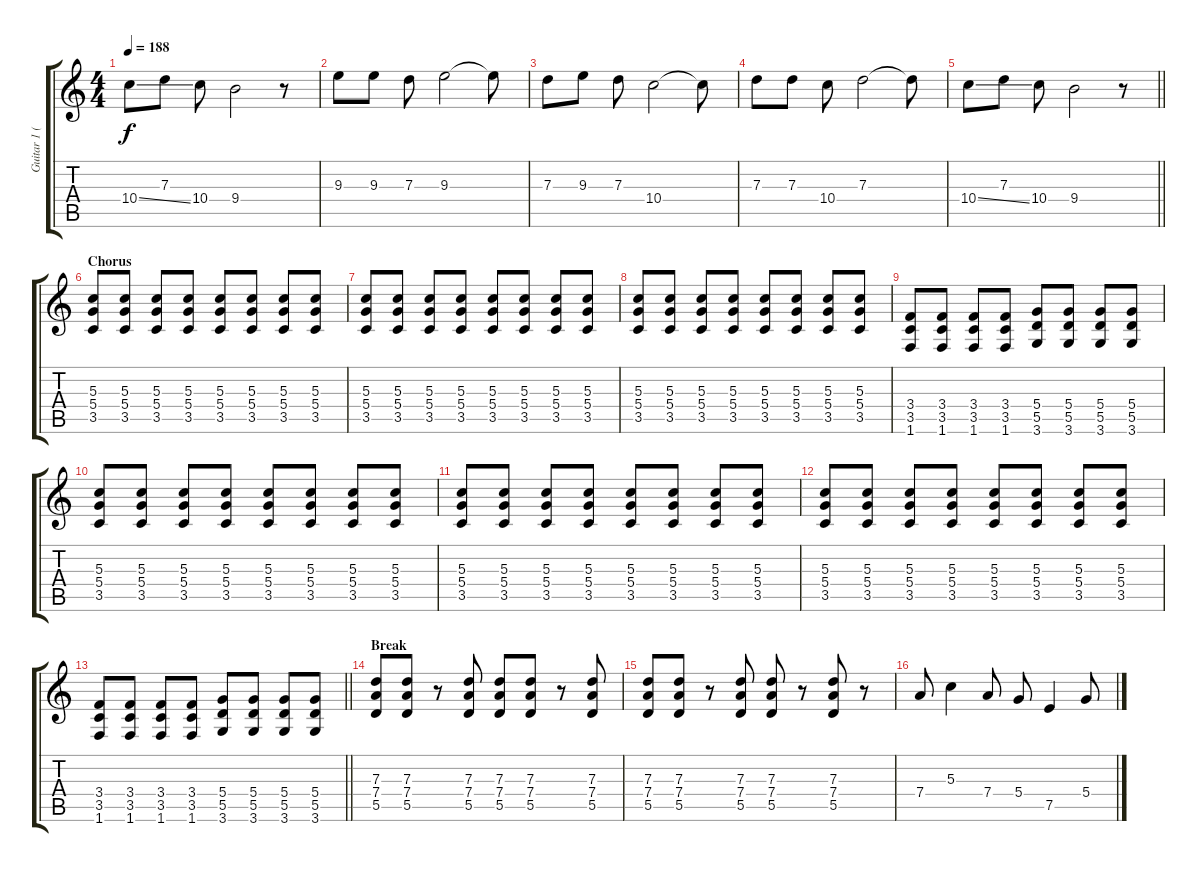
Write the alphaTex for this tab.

\track ("Guitar 1 (Dori)" "Guitar 1 (") {mute instrument overdrivenguitar}
\staff {score tabs}
\tuning (E4 B3 G3 D3 A2 E2) {hide}
\ts (4 4)
\tempo 188
\clef g2
\ks c
10.4{ss}.8{dy f} 7.3.8 10.4.8 9.4.2 r.8 |
9.3.8 9.3.8 7.3.8 9.3.2 9.3{t}.8 |
7.3.8 9.3.8 7.3.8 10.4.2 10.4{t}.8 |
7.3.8 7.3.8 10.4.8 7.3.2 7.3{t}.8 |
\barLineRight lightlight
10.4{ss}.8 7.3.8 10.4.8 9.4.2 r.8 |
\section ("" "Chorus")
(5.3 5.4 3.5).8 (5.3 5.4 3.5).8 (5.3 5.4 3.5).8 (5.3 5.4 3.5).8 (5.3 5.4 3.5).8 (5.3 5.4 3.5).8 (5.3 5.4 3.5).8 (5.3 5.4 3.5).8 |
(5.3 5.4 3.5).8 (5.3 5.4 3.5).8 (5.3 5.4 3.5).8 (5.3 5.4 3.5).8 (5.3 5.4 3.5).8 (5.3 5.4 3.5).8 (5.3 5.4 3.5).8 (5.3 5.4 3.5).8 |
(5.3 5.4 3.5).8 (5.3 5.4 3.5).8 (5.3 5.4 3.5).8 (5.3 5.4 3.5).8 (5.3 5.4 3.5).8 (5.3 5.4 3.5).8 (5.3 5.4 3.5).8 (5.3 5.4 3.5).8 |
(3.4 3.5 1.6).8 (3.4 3.5 1.6).8 (3.4 3.5 1.6).8 (3.4 3.5 1.6).8 (5.4 5.5 3.6).8 (5.4 5.5 3.6).8 (5.4 5.5 3.6).8 (5.4 5.5 3.6).8 |
(5.3 5.4 3.5).8 (5.3 5.4 3.5).8 (5.3 5.4 3.5).8 (5.3 5.4 3.5).8 (5.3 5.4 3.5).8 (5.3 5.4 3.5).8 (5.3 5.4 3.5).8 (5.3 5.4 3.5).8 |
(5.3 5.4 3.5).8 (5.3 5.4 3.5).8 (5.3 5.4 3.5).8 (5.3 5.4 3.5).8 (5.3 5.4 3.5).8 (5.3 5.4 3.5).8 (5.3 5.4 3.5).8 (5.3 5.4 3.5).8 |
(5.3 5.4 3.5).8 (5.3 5.4 3.5).8 (5.3 5.4 3.5).8 (5.3 5.4 3.5).8 (5.3 5.4 3.5).8 (5.3 5.4 3.5).8 (5.3 5.4 3.5).8 (5.3 5.4 3.5).8 |
\barLineRight lightlight
(3.4 3.5 1.6).8 (3.4 3.5 1.6).8 (3.4 3.5 1.6).8 (3.4 3.5 1.6).8 (5.4 5.5 3.6).8 (5.4 5.5 3.6).8 (5.4 5.5 3.6).8 (5.4 5.5 3.6).8 |
\section ("" "Break")
(7.3 7.4 5.5).8 (7.3 7.4 5.5).8 r.8 (7.3 7.4 5.5).8 (7.3 7.4 5.5).8 (7.3 7.4 5.5).8 r.8 (7.3 7.4 5.5).8 |
(7.3 7.4 5.5).8 (7.3 7.4 5.5).8 r.8 (7.3 7.4 5.5).8 (7.3 7.4 5.5).8 r.8 (7.3 7.4 5.5).8 r.8 |
7.4.8 5.3.4 7.4.8 5.4.8 7.5.4 5.4.8
